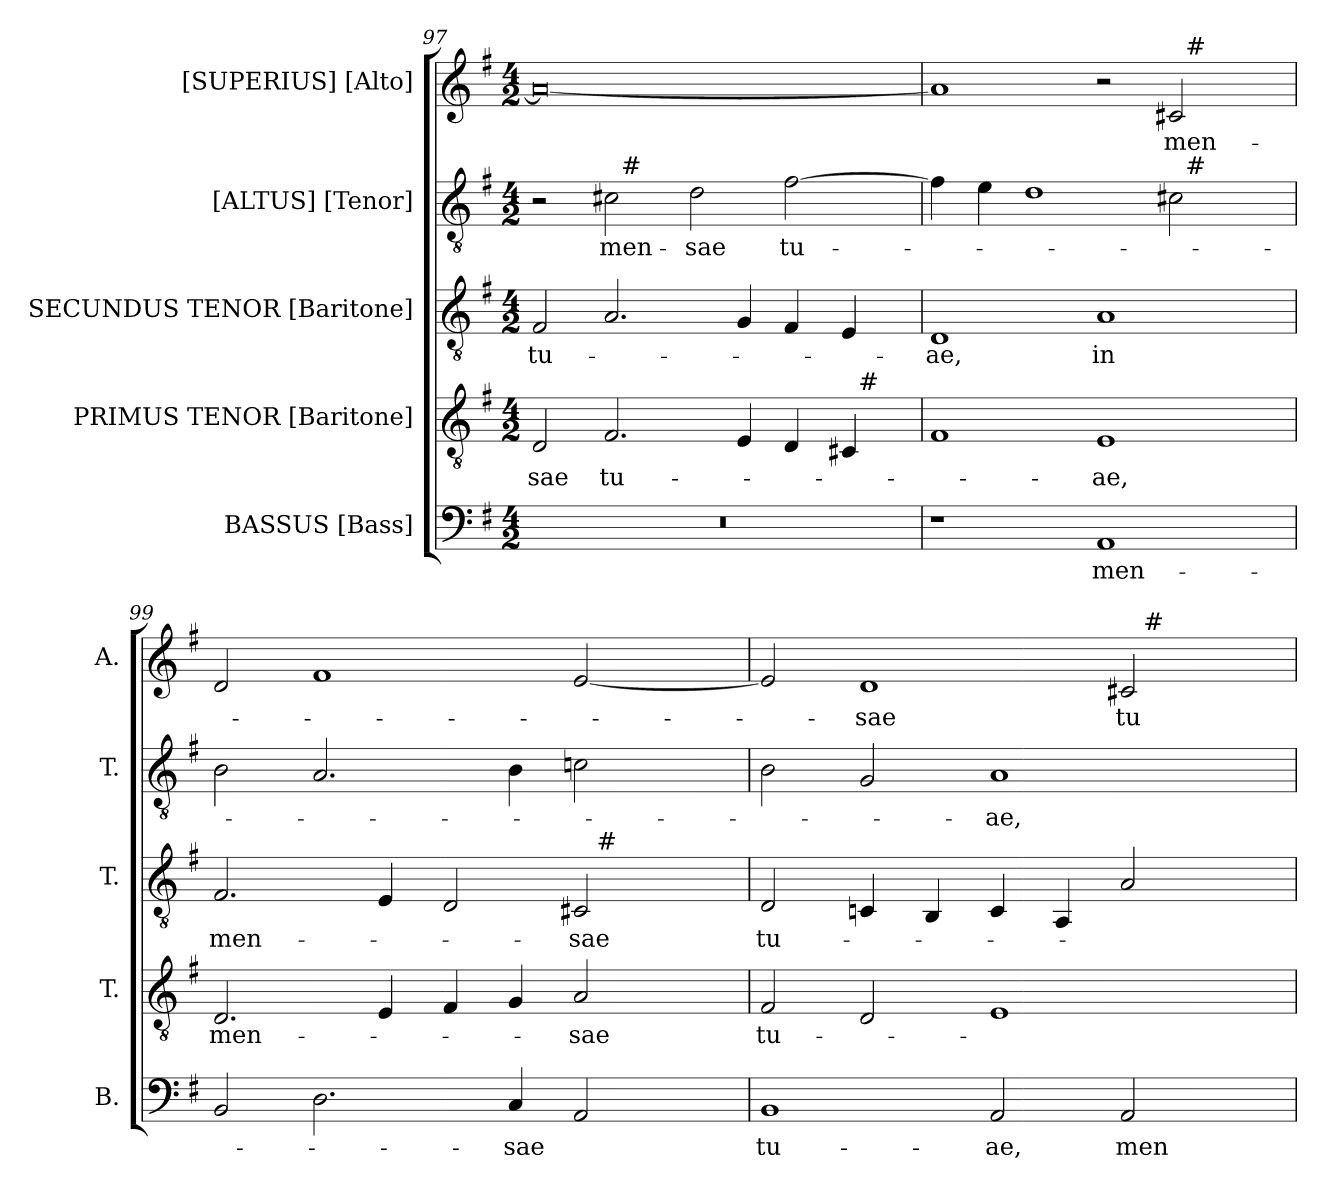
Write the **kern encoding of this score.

**kern	**text	**kern	**text	**kern	**text	**kern	**text	**kern	**text
*part5	*part5	*part4	*part4	*part3	*part3	*part2	*part2	*part1	*part1
*staff5	*staff5	*staff4	*staff4	*staff3	*staff3	*staff2	*staff2	*staff1	*staff1
*I"BASSUS [Bass]	*	*I"PRIMUS TENOR [Baritone]	*	*I"SECUNDUS TENOR [Baritone]	*	*I"[ALTUS] [Tenor]	*	*I"[SUPERIUS] [Alto]	*
*I'B.	*	*I'T.	*	*I'T.	*	*I'T.	*	*I'A.	*
!!LO:PB:g=z
*clefF4	*	*clefGv2	*	*clefGv2	*	*clefGv2	*	*clefG2	*
*	*	*ITrd7c12	*	*ITrd7c12	*	*ITrd7c12	*	*	*
*k[f#]	*	*k[f#]	*	*k[f#]	*	*k[f#]	*	*k[f#]	*
*G:	*	*G:	*	*G:	*	*G:	*	*G:	*
*M4/2	*	*M4/2	*	*M4/2	*	*M4/2	*	*M4/2	*
=97	=97	=97	=97	=97	=97	=97	=97	=97	=97
!LO:N:vis=1	!	!	!	!	!	!	!	!	!
!	!	!	!LO:LY:b:color=#000000	!	!	!	!	!	!
!	!	!	!	!	!LO:LY:b:color=#000000	!	!	!	!
*	*	*^	*	*	*	*^	*	*	*
0r	.	2DDi/	1ryy	-sae	2FF#i/	tu-	2r	2ryy	.	0ai_	.
!	!	!	!	!LO:LY:b:color=#000000	!	!	!	!	!	!	!
!	!	!	!	!	!	!	!	!	!LO:LY:b:color=#000000	!	!
.	.	2.FF#i/	.	tu-	2.AAi/	.	2C#i\	32ryy	men-	.	.
.	.	.	.	.	.	.	.	256ryy	.	.	.
!	!	!	!	!	!	!	!	!LO:TX:a:t=#	!	!	!
.	.	.	.	.	.	.	.	1ryy	.	.	.
!	!	!	!	!	!	!	!	!	!LO:LY:b:color=#000000	!	!
.	.	.	2ryy	.	.	.	2Di\	.	-sae	.	.
.	.	4EEi/	.	.	4GGi/	.	.	.	.	.	.
!	!	!	!	!	!	!	!	!	!LO:LY:b:color=#000000	!	!
.	.	4DDi/	4ryy	.	4FF#i/	.	[2F#i\	.	tu-	.	.
.	.	.	.	.	.	.	.	4ryy	.	.	.
.	.	4CC#i/	32ryy	.	4EEi/	.	.	.	.	.	.
.	.	.	256ryy	.	.	.	.	.	.	.	.
!	!	!	!LO:TX:a:t=#	!	!	!	!	!	!	!	!
.	.	.	8ryy	.	.	.	.	8ryy	.	.	.
.	.	.	16ryy	.	.	.	.	16ryy	.	.	.
.	.	.	64..ryy	.	.	.	.	64..ryy	.	.	.
*	*	*v	*v	*	*	*	*	*	*	*	*
=98	=98	=98	=98	=98	=98	=98	=98	=98	=98	=98
*	*	*^	*	*	*	*	*	*	*	*
!	!	!	!	!	!	!LO:LY:b:color=#000000	!	!	!	!	!
*	*	*v	*v	*	*	*	*	*	*	*^	*
1r	.	1FF#i	.	1DDi	-ae,	4F#i\]	1ryy	.	1ai]	1ryy	.
.	.	.	.	.	.	4Ei\	.	.	.	.	.
.	.	.	.	.	.	1Di	.	.	.	.	.
!	!LO:LY:b:color=#000000	!	!	!	!	!	!	!	!	!	!
!	!	!	!LO:LY:b:color=#000000	!	!	!	!	!	!	!	!
!	!	!	!	!	!LO:LY:b:color=#000000	!	!	!	!	!	!
1AAi	men-	1EEi	-ae,	1AAi	in	.	2ryy	.	2r	2ryy	.
!	!	!	!	!	!	!	!	!	!	!	!LO:LY:b:color=#000000
.	.	.	.	.	.	2C#i\	32ryy	.	2c#i/	32ryy	men-
.	.	.	.	.	.	.	256ryy	.	.	256ryy	.
!	!	!	!	!	!	!	!	!	!	!LO:TX:a:t=#	!
!	!	!	!	!	!	!	!LO:TX:a:t=#	!	!	!	!
.	.	.	.	.	.	.	4ryy	.	.	4ryy	.
.	.	.	.	.	.	.	8ryy	.	.	8ryy	.
.	.	.	.	.	.	.	16ryy	.	.	16ryy	.
.	.	.	.	.	.	.	64..ryy	.	.	64..ryy	.
*	*	*	*	*	*	*v	*v	*	*	*	*
*	*	*	*	*	*	*	*	*v	*v	*
=99	=99	=99	=99	=99	=99	=99	=99	=99	=99
*	*	*	*	*	*	*^	*	*^	*
!	!	!	!LO:LY:b:color=#000000	!	!	!	!	!	!	!	!
*	*	*	*	*	*	*v	*v	*	*	*	*
*	*	*	*	*	*	*	*	*v	*v	*
*	*	*	*	*	*	*^	*	*^	*
!	!	!	!	!	!LO:LY:b:color=#000000	!	!	!	!	!	!
*	*	*	*	*	*	*v	*v	*	*	*	*
*	*	*	*	*^	*	*	*	*v	*v	*
2BBi/	.	2.DDi/	men-	2.FF#i/	1ryy	men-	2BBi\	.	2di/	.
2.Di\	.	.	.	.	.	.	2.AAi/	.	1f#i	.
.	.	4EEi/	.	4EEi/	.	.	.	.	.	.
.	.	4FF#i/	.	2DDi/	2ryy	.	.	.	.	.
!	!LO:LY:b:color=#000000	!	!	!	!	!	!	!	!	!
4Ci/	-sae	4GGi/	.	.	.	.	4BBi\	.	.	.
!	!	!	!LO:LY:b:color=#000000	!	!	!	!	!	!	!
!	!	!	!	!	!	!LO:LY:b:color=#000000	!	!	!	!
2AAi/	.	2AAi/	-sae	2CC#i/	32ryy	-sae	2Cni\	.	[2ei/	.
.	.	.	.	.	256ryy	.	.	.	.	.
!	!	!	!	!	!LO:TX:a:t=#	!	!	!	!	!
.	.	.	.	.	4ryy	.	.	.	.	.
.	.	.	.	.	8ryy	.	.	.	.	.
.	.	.	.	.	16ryy	.	.	.	.	.
.	.	.	.	.	64..ryy	.	.	.	.	.
*	*	*	*	*v	*v	*	*	*	*	*
!!LO:LB:g=z
=100	=100	=100	=100	=100	=100	=100	=100	=100	=100
*	*	*	*	*^	*	*	*	*	*
!	!LO:LY:b:color=#000000	!	!	!	!	!	!	!	!	!
*	*	*	*	*v	*v	*	*	*	*	*
*	*	*	*	*^	*	*	*	*	*
!	!	!	!LO:LY:b:color=#000000	!	!	!	!	!	!	!
*	*	*	*	*v	*v	*	*	*	*	*
*	*	*	*	*^	*	*	*	*	*
!	!	!	!	!	!	!LO:LY:b:color=#000000	!	!	!	!
*	*	*	*	*v	*v	*	*	*	*^	*
1BBi	tu-	2FF#i/	tu-	2DDi/	tu-	2BBi\	.	2ei/]	1ryy	.
!	!	!	!	!	!	!	!	!	!	!LO:LY:b:color=#000000
.	.	2DDi/	.	4CCni/	.	2GGi/	.	1di	.	-sae
.	.	.	.	4BBBi/	.	.	.	.	.	.
!	!LO:LY:b:color=#000000	!	!	!	!	!	!	!	!	!
!	!	!	!	!	!	!	!LO:LY:b:color=#000000	!	!	!
2AAi/	-ae,	1EEi	.	4CCi/	.	1AAi	-ae,	.	2ryy	.
.	.	.	.	4AAAi/	.	.	.	.	.	.
!	!LO:LY:b:color=#000000	!	!	!	!	!	!	!	!	!
!	!	!	!	!	!	!	!	!	!	!LO:LY:b:color=#000000
2AAi/	men-	.	.	2AAi/	.	.	.	2c#i/	32ryy	tu-
.	.	.	.	.	.	.	.	.	256ryy	.
!	!	!	!	!	!	!	!	!	!LO:TX:a:t=#	!
.	.	.	.	.	.	.	.	.	4ryy	.
.	.	.	.	.	.	.	.	.	8ryy	.
.	.	.	.	.	.	.	.	.	16ryy	.
.	.	.	.	.	.	.	.	.	64..ryy	.
*	*	*	*	*	*	*	*	*v	*v	*
=	=	=	=	=	=	=	=	=	=
*-	*-	*-	*-	*-	*-	*-	*-	*-	*-
